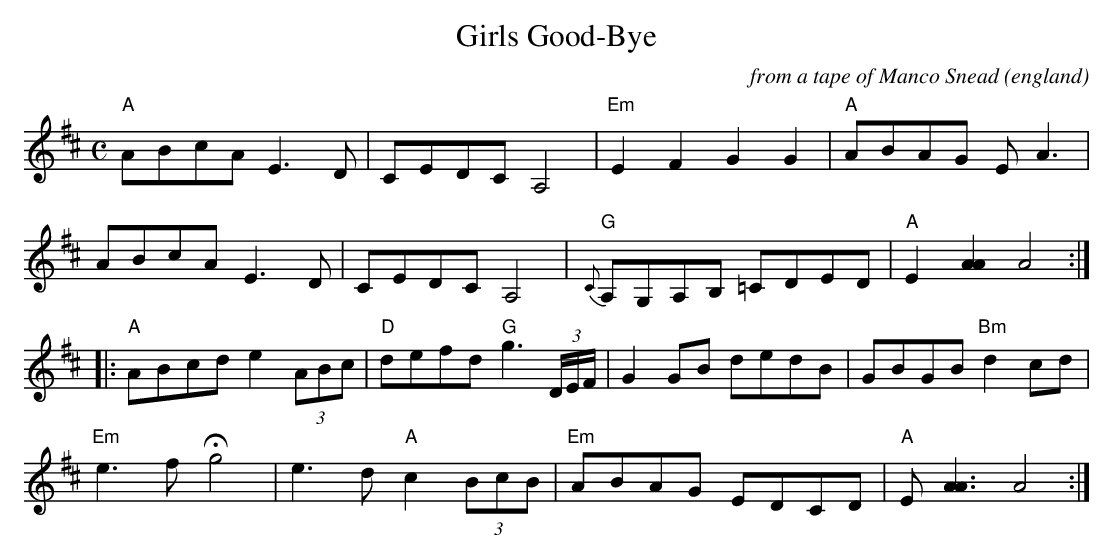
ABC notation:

X:1
T:Good-Bye, Girls
O:england
C:from a tape of Manco Snead
M:C
L:1/8
K:AMix
"A" ABcA E3 D | CEDC A,4 |"Em" E2 F2 G2 G2 |"A" ABAG E A3 |
ABcA E3 D | CEDC A,4 |"G" {C}A,G,A,B, "^"=CDED |"A" E2 [A2A2] A4 :|
|:"A" ABcd e2 (3ABc |"D" defd "G" g3 (3D/2E/2F/2 |\
G2GB dedB | GBGB "Bm" d2 cd |
"Em" e3f Hg4 | e3d "A" c2 (3BcB |"Em" ABAG EDCD |"A" E[A3A3]A4 :|
